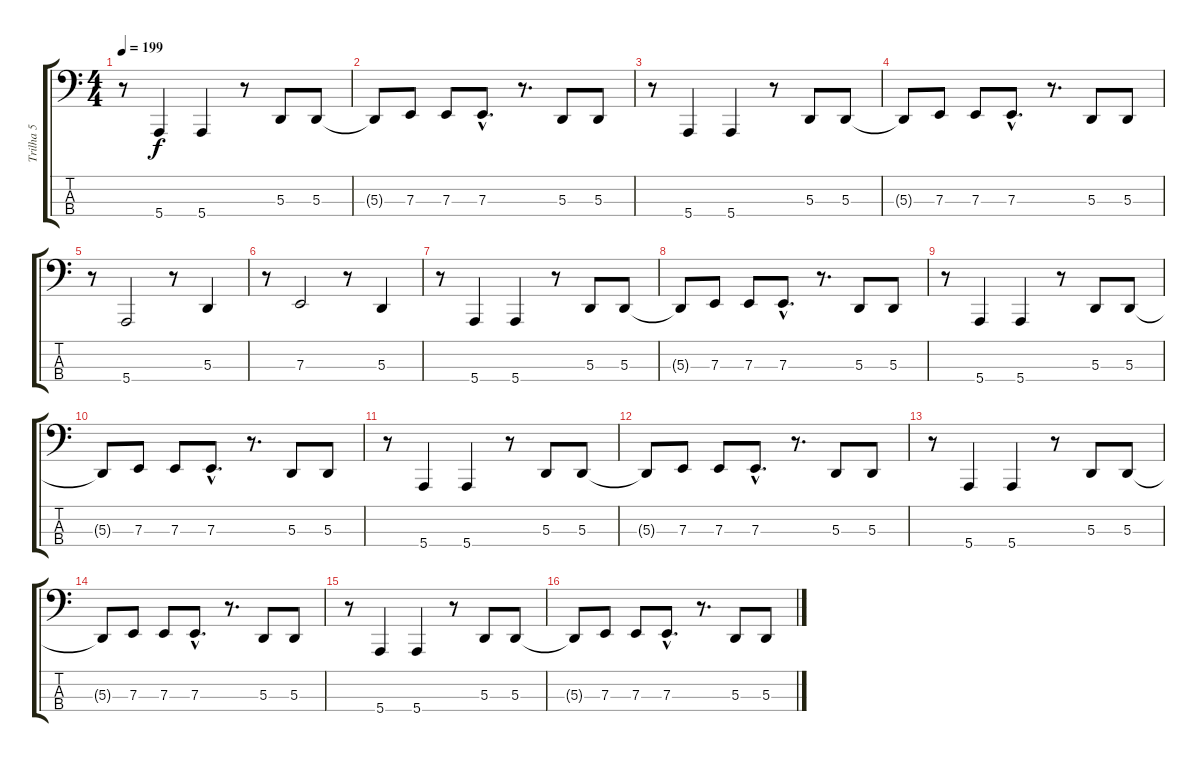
\track ("Trilha 5" "Trilha 5") {instrument fx6goblins}
\staff {score tabs}
\tuning (G2 D2 A1 E1) {hide}
\ts (4 4)
\tempo 199
\clef f4
\ks c
r.8{dy f} 5.4.4 5.4.4 r.8 5.3.8 5.3.8 |
5.3{t}.8 7.3.8 7.3.8 7.3{hac}.8{d} r.8{d} 5.3.8 5.3.8 |
r.8 5.4.4 5.4.4 r.8 5.3.8 5.3.8 |
5.3{t}.8 7.3.8 7.3.8 7.3{hac}.8{d} r.8{d} 5.3.8 5.3.8 |
r.8 5.4.2 r.8 5.3.4 |
r.8 7.3.2 r.8 5.3.4 |
r.8 5.4.4 5.4.4 r.8 5.3.8 5.3.8 |
5.3{t}.8 7.3.8 7.3.8 7.3{hac}.8{d} r.8{d} 5.3.8 5.3.8 |
r.8 5.4.4 5.4.4 r.8 5.3.8 5.3.8 |
5.3{t}.8 7.3.8 7.3.8 7.3{hac}.8{d} r.8{d} 5.3.8 5.3.8 |
r.8 5.4.4 5.4.4 r.8 5.3.8 5.3.8 |
5.3{t}.8 7.3.8 7.3.8 7.3{hac}.8{d} r.8{d} 5.3.8 5.3.8 |
r.8 5.4.4 5.4.4 r.8 5.3.8 5.3.8 |
5.3{t}.8 7.3.8 7.3.8 7.3{hac}.8{d} r.8{d} 5.3.8 5.3.8 |
r.8 5.4.4 5.4.4 r.8 5.3.8 5.3.8 |
5.3{t}.8 7.3.8 7.3.8 7.3{hac}.8{d} r.8{d} 5.3.8 5.3.8
